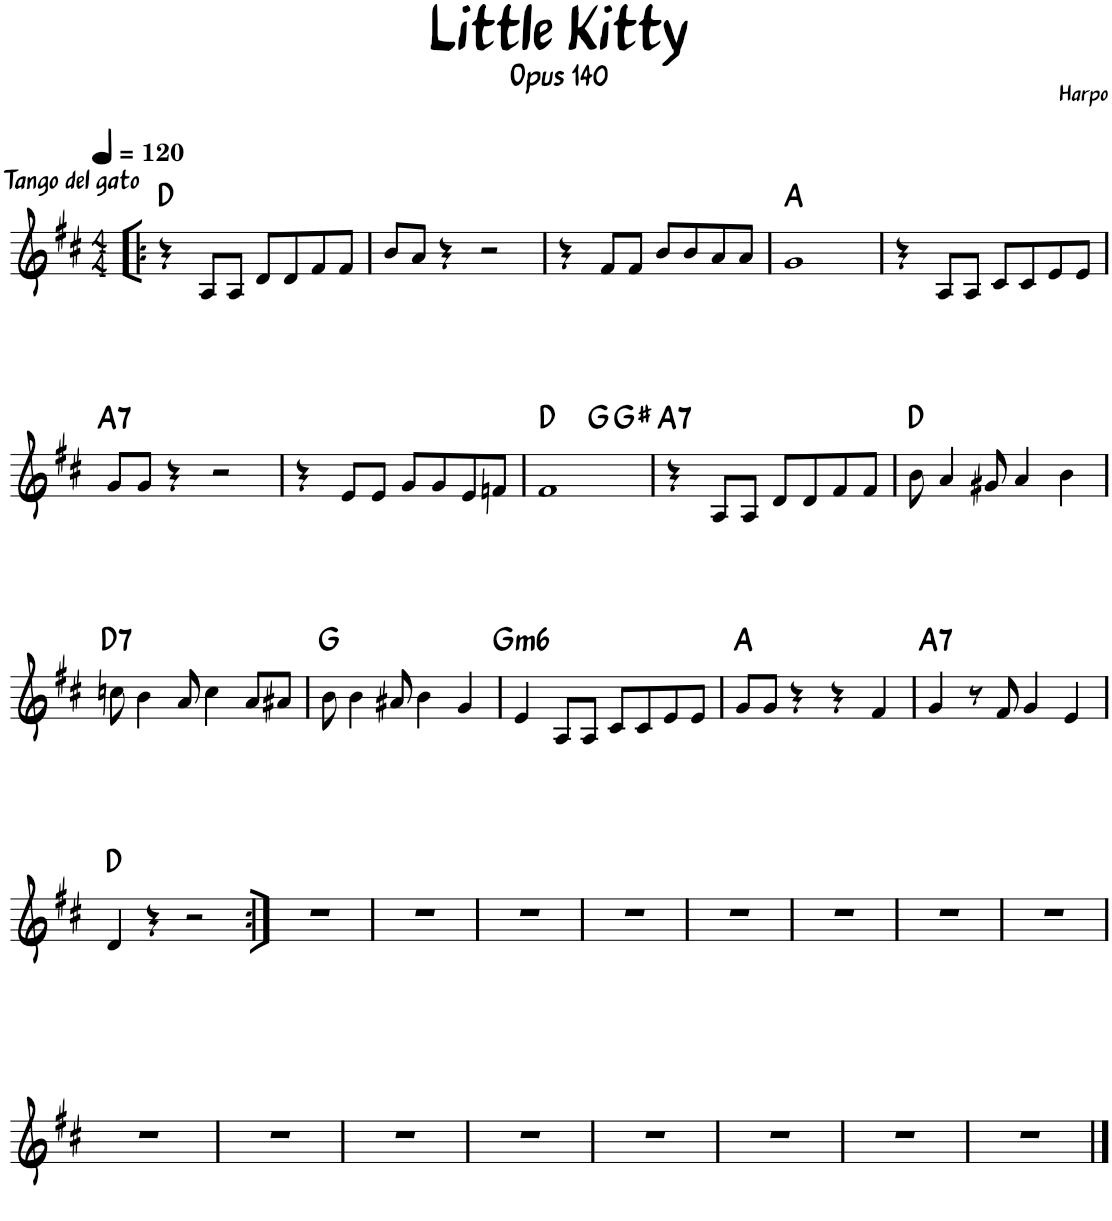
**kern	**harte
*part1	*part1
*staff1	*
*I"Piano	*
*I'Pno.	*
*clefG2	*
*k[f#c#]	*
*M4/4	*
*MM120	*
=1!|:	=1!|:
!LO:TX:a:B:t=Tango del gato	!
4r	D:maj
8A/L	.
8A/J	.
8d/L	.
8d/	.
8f#/	.
8f#/J	.
=2	=2
8b/L	.
8a/J	.
4r	.
2r	.
=3	=3
4r	.
8f#/L	.
8f#/J	.
8b/L	.
8b/	.
8a/	.
8a/J	.
=4	=4
1g	A:maj
=5	=5
4r	.
8A/L	.
8A/J	.
8c#/L	.
8c#/	.
8e/	.
8e/J	.
!!LO:LB:g=z
=6	=6
!	!LO:H:kt=7
8g/L	A:7
8g/J	.
4r	.
2r	.
=7	=7
4r	.
8e/L	.
8e/J	.
8g/L	.
8g/	.
8e/	.
8fn/J	.
=8	=8
*^	*
*	*^	*
1f#	2ryy	2.ryy	D:maj
.	2ryy	.	G:maj
.	.	4ryy	G#:maj
=9	=9	=9	=9
!	!	!	!LO:H:kt=7
*v	*v	*v	*
4r	A:7
8A/L	.
8A/J	.
8d/L	.
8d/	.
8f#/	.
8f#/J	.
=10	=10
8b\	D:maj
4a/	.
8g#X/	.
4a/	.
4b\	.
!!LO:LB:g=z
=11	=11
!	!LO:H:kt=7
8ccn\	D:7
4b\	.
8a/	.
4cc\	.
8a/L	.
8a#X/J	.
=12	=12
8b\	G:maj
4b\	.
8a#X/	.
4b\	.
4g/	.
=13	=13
!	!LO:H:kt=m6
4e/	G:min6
8A/L	.
8A/J	.
8c#/L	.
8c#/	.
8e/	.
8e/J	.
=14	=14
8g/L	A:maj
8g/J	.
4r	.
4r	.
4f#/	.
=15	=15
!	!LO:H:kt=7
4g/	A:7
8r	.
8f#/	.
4g/	.
4e/	.
!!LO:LB:g=z
=16	=16
4d/	D:maj
4r	.
2r	.
=17:|!	=17:|!
1r	.
=18	=18
1r	.
=19	=19
1r	.
=20	=20
1r	.
=21	=21
1r	.
=22	=22
1r	.
=23	=23
1r	.
=24	=24
1r	.
!!LO:LB:g=z
=25	=25
1r	.
=26	=26
1r	.
=27	=27
1r	.
=28	=28
1r	.
=29	=29
1r	.
=30	=30
1r	.
=31	=31
1r	.
=32	=32
1r	.
==	==
*-	*-
